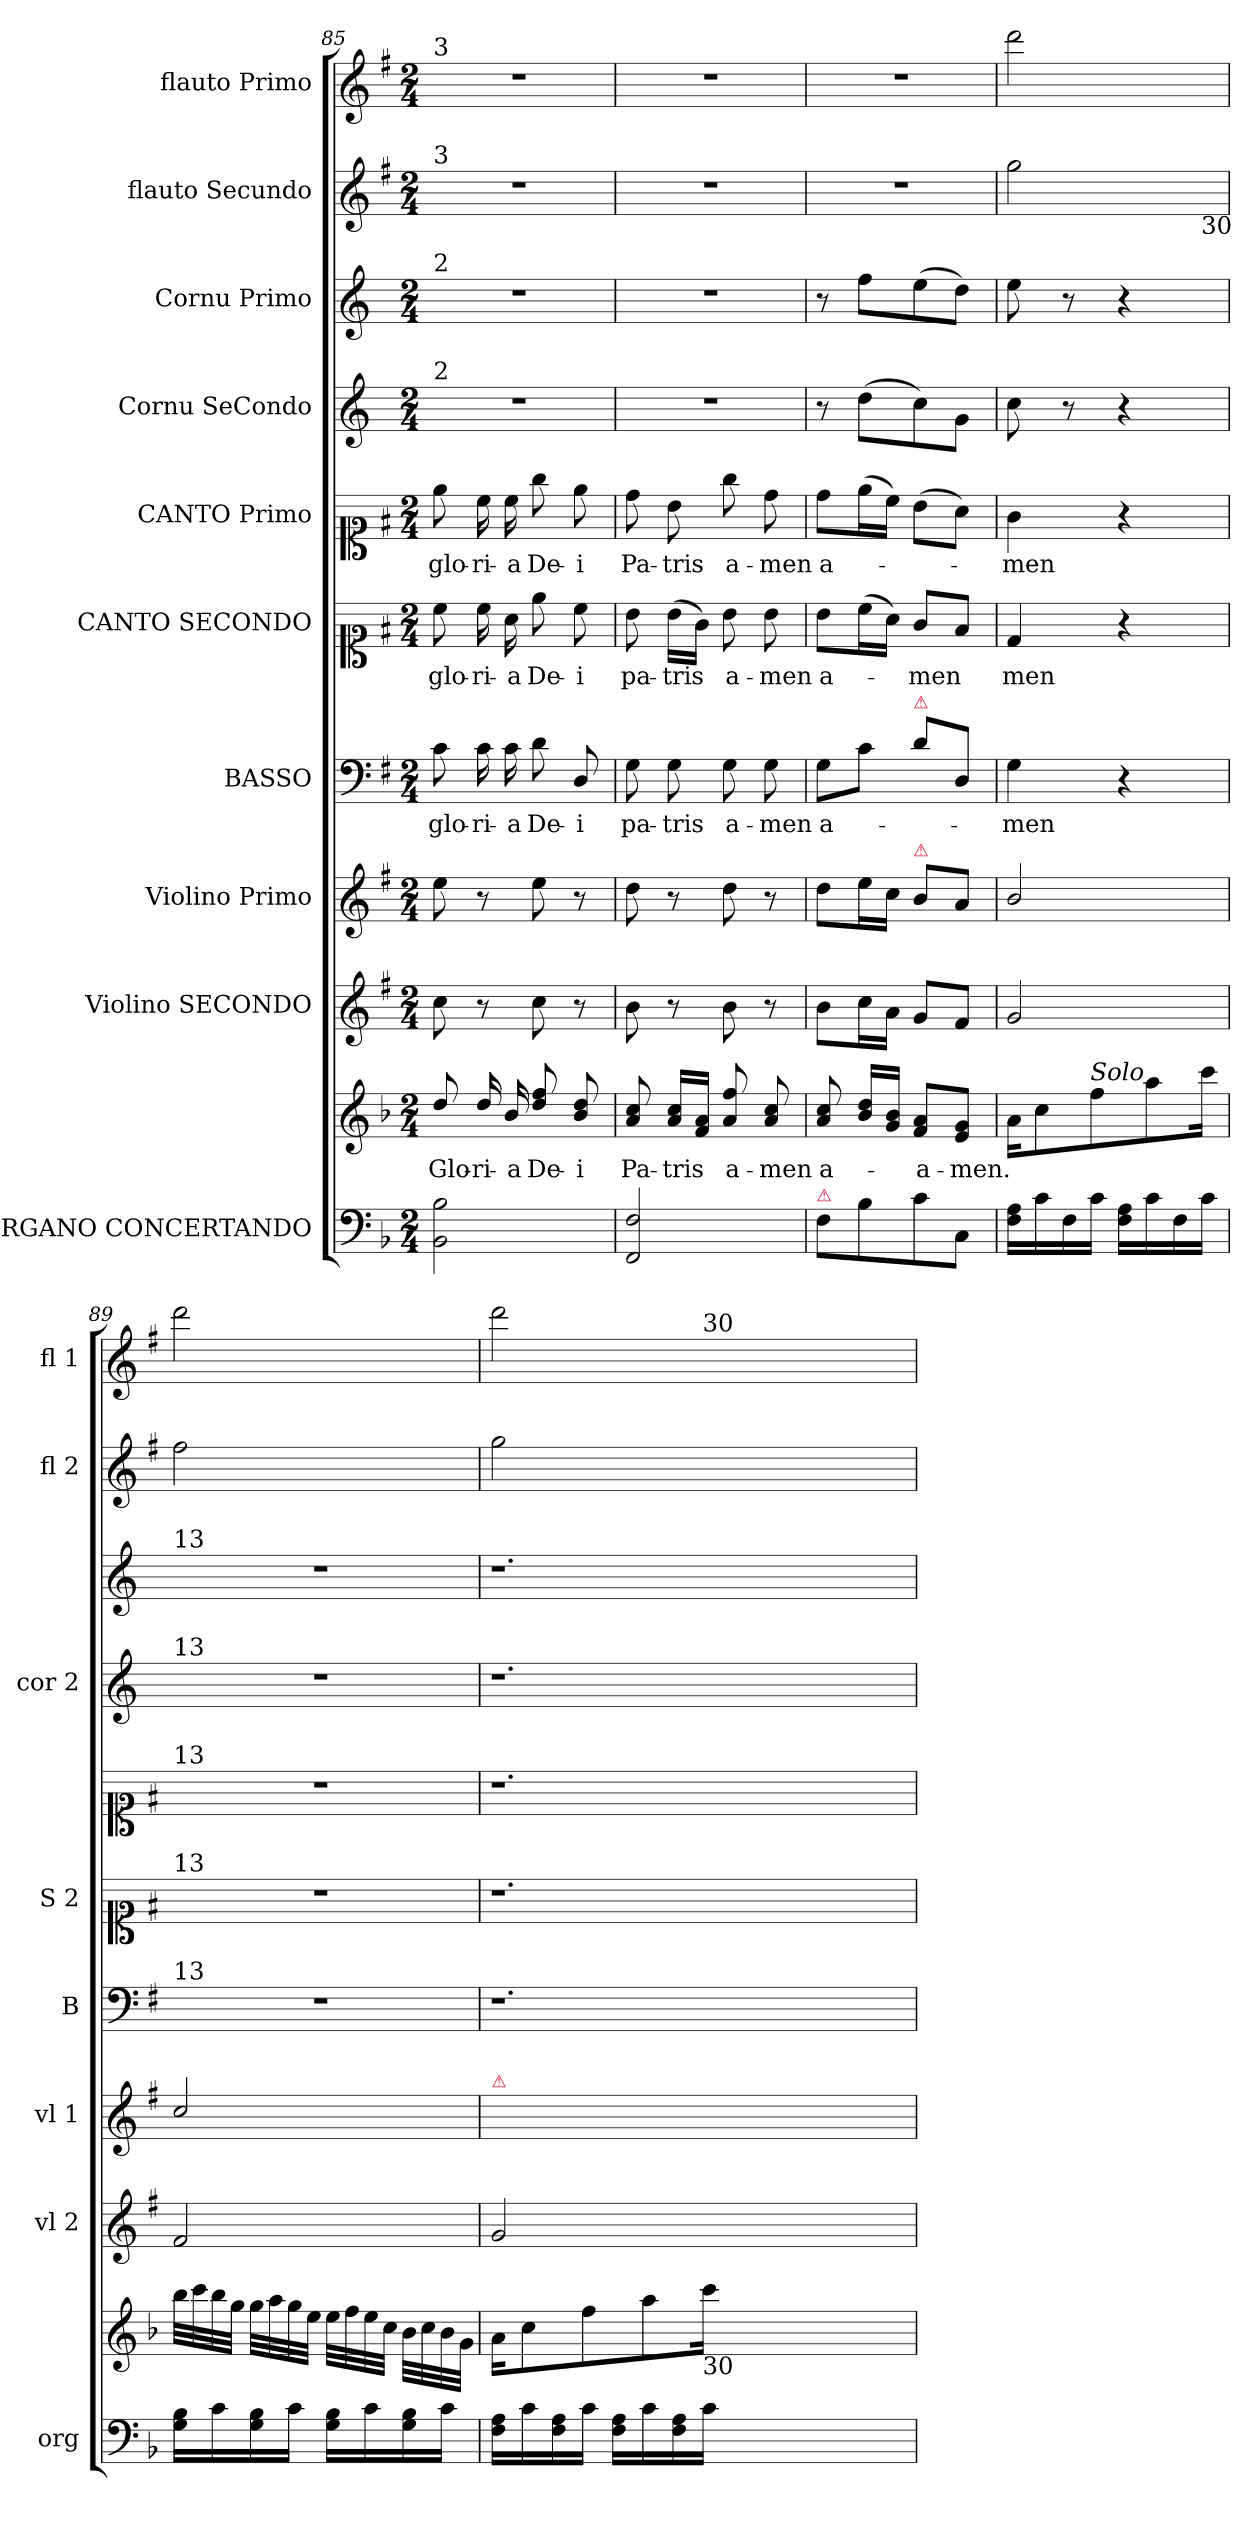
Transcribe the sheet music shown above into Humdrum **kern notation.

**kern	**kern	**text	**dynam	**kern	**dynam	**kern	**dynam	**kern	**text	**kern	**text	**kern	**text	**kern	**kern	**kern	**dynam	**kern	**dynam
*part10	*part10	*part10	*part10	*part9	*part9	*part8	*part8	*part7	*part7	*part6	*part6	*part5	*part5	*part4	*part3	*part2	*part2	*part1	*part1
*staff11	*staff10	*staff10	*staff10/11	*staff9	*staff9	*staff8	*staff8	*staff7	*staff7	*staff6	*staff6	*staff5	*staff5	*staff4	*staff3	*staff2	*staff2	*staff1	*staff1
*I"ORGANO CONCERTANDO	*	*	*	*I"Violino SECONDO	*	*I"Violino Primo	*	*I"BASSO	*	*I"CANTO SECONDO	*	*I"CANTO Primo	*	*I"Cornu SeCondo	*I"Cornu Primo	*I"flauto Secundo	*	*I"flauto Primo	*
*I'org	*	*	*	*I'vl 2	*	*I'vl 1	*	*I'B	*	*I'S 2	*	*	*	*I'cor 2	*	*I'fl 2	*	*I'fl 1	*
*clefF4	*clefG2	*	*	*clefG2	*	*clefG2	*	*clefF4	*	*clefC1	*	*clefC1	*	*clefG2	*clefG2	*clefG2	*	*clefG2	*
*ITrd-1c-2	*ITrd-1c-2	*	*	*	*	*	*	*	*	*	*	*	*	*ITrd3c5	*ITrd3c5	*	*	*	*
*k[f#]	*k[f#]	*	*	*k[f#]	*	*k[f#]	*	*k[f#]	*	*k[f#]	*	*k[f#]	*	*k[f#]	*k[f#]	*k[f#]	*	*k[f#]	*
*G:	*G:	*	*	*G:	*	*G:	*	*G:	*	*G:	*	*G:	*	*	*	*G:	*	*G:	*
*M2/4	*M2/4	*	*	*M2/4	*	*M2/4	*	*M2/4	*	*M2/4	*	*M2/4	*	*M2/4	*M2/4	*M2/4	*	*M2/4	*
=85	=85	=85	=85	=85	=85	=85	=85	=85	=85	=85	=85	=85	=85	=85	=85	=85	=85	=85	=85
!	!	!	!	!	!	!	!	!	!	!	!	!	!	!	!	!	!	!LO:TX:a:t=3	!
!	!	!	!	!	!	!	!	!	!	!	!	!	!	!	!	!LO:TX:a:t=3	!	!	!
!	!	!	!	!	!	!	!	!	!	!	!	!	!	!	!LO:TX:a:t=2	!	!	!	!
!	!	!	!	!	!	!	!	!	!	!	!	!	!	!LO:TX:a:t=2	!	!	!	!	!
2C\ 2c\	8ee/	Glo-	.	8cc\	.	8ee\	.	8c\	glo-	8cc\	glo-	8ee\	glo-	2r	2r	2r	.	2r	.
.	16ee/	-ri-	.	8r	.	8r	.	16c\	-ri-	16cc\	-ri-	16cc\	-ri-	.	.	.	.	.	.
.	16cc/	-a	.	.	.	.	.	16c\	-a	16a\	-a	16cc\	-a	.	.	.	.	.	.
.	8ee/ 8gg/	De-	.	8cc\	.	8ee\	.	8d\	De-	8ee\	De-	8gg\	De-	.	.	.	.	.	.
.	8cc/ 8ee/	-i	.	8r	.	8r	.	8D/	-i	8cc\	-i	8ee\	-i	.	.	.	.	.	.
=86	=86	=86	=86	=86	=86	=86	=86	=86	=86	=86	=86	=86	=86	=86	=86	=86	=86	=86	=86
2GG/ 2G/	8b/ 8dd/	Pa-	.	8b\	.	8dd\	.	8G\	pa-	8b\	pa-	8dd\	Pa-	2r	2r	2r	.	2r	.
.	16b/ 16dd/LL	-tris	.	8r	.	8r	.	8G\	-tris	(16b\LL	-tris	8b\	-tris	.	.	.	.	.	.
.	16g/ 16b/JJ	.	.	.	.	.	.	.	.	16g\JJ)	.	.	.	.	.	.	.	.	.
.	8b/ 8gg/	a-	.	8b\	.	8dd\	.	8G\	a-	8b\	a-	8gg\	a-	.	.	.	.	.	.
.	8b/ 8dd/	-men	.	8r	.	8r	.	8G\	-men	8b\	-men	8dd\	-men	.	.	.	.	.	.
=87	=87	=87	=87	=87	=87	=87	=87	=87	=87	=87	=87	=87	=87	=87	=87	=87	=87	=87	=87
!LO:TX:a:color=crimson:t=⚠	!	!	!	!	!	!	!	!	!	!	!	!	!	!	!	!	!	!	!
8G\L	8b/ 8dd/	a-	.	8b\L	.	8dd\L	.	8G\L	a-	8b\L	a-	8dd\L	a-	8r	8r	2r	.	2r	.
8c\	16cc/ 16ee/LL	.	.	16cc\L	.	16ee\L	.	8c\J	.	(16cc\L	.	(16ee\L	.	(8a\L	8cc\L	.	.	.	.
.	16a/ 16cc/JJ	.	.	16a\JJ	.	16cc\JJ	.	.	.	16a\JJ)	.	16cc\JJ)	.	.	.	.	.	.	.
!	!	!	!	!	!	!	!	!LO:TX:a:color=crimson:t=⚠	!	!	!	!	!	!	!	!	!	!	!
!	!	!	!	!	!	!LO:TX:a:color=crimson:t=⚠	!	!	!	!	!	!	!	!	!	!	!	!	!
8d\	8g/ 8b/L	-a-	.	8g/L	.	8b\L	.	8d\L	.	8g/L	-men	(8b\L	.	8g\)	(8b\	.	.	.	.
8D/J	8f#/ 8a/J	-men.	.	8f#/J	.	8a/J	.	8D/J	.	8f#/J	.	8a\J)	.	8d\J	8a\J)	.	.	.	.
=88	=88	=88	=88	=88	=88	=88	=88	=88	=88	=88	=88	=88	=88	=88	=88	=88	=88	=88	=88
!	!	!	!LO:DY:a	!	!LO:DY:b	!	!LO:DY:a	!	!	!	!	!	!	!	!	!	!LO:DY:a	!	!LO:DY:a
*	*	*	*	*	*	*	*	*	*	*	*	*	*	*	*	*^	*	*	*
16G\ 16B\LL	16b\KL	.	Pia&colon;	2g/	po.	2b/	Piano	4G\	-men	4d/	men	4g\	-men	8g\	8b\	2gg\	4..ryy	Piano	2ddd\	Pia
16d\	8dd\	.	.	.	.	.	.	.	.	.	.	.	.	.	.	.	.	.	.	.
16G\	.	.	.	.	.	.	.	.	.	.	.	.	.	8r	8r	.	.	.	.	.
!	!LO:TX:a:i:t=Solo	!	!	!	!	!	!	!	!	!	!	!	!	!	!	!	!	!	!	!
16d\JJ	8gg\	.	.	.	.	.	.	.	.	.	.	.	.	.	.	.	.	.	.	.
16G\ 16B\LL	.	.	.	.	.	.	.	4r	.	4r	.	4r	.	4r	4r	.	.	.	.	.
16d\	8bb\	.	.	.	.	.	.	.	.	.	.	.	.	.	.	.	.	.	.	.
16G\	.	.	.	.	.	.	.	.	.	.	.	.	.	.	.	.	.	.	.	.
!	!	!	!	!	!	!	!	!	!	!	!	!	!	!	!	!	!LO:TX:b:t=30	!	!	!
16d\JJ	16ddd\Jk	.	.	.	.	.	.	.	.	.	.	.	.	.	.	.	16ryy	.	.	.
=89	=89	=89	=89	=89	=89	=89	=89	=89	=89	=89	=89	=89	=89	=89	=89	=89	=89	=89	=89	=89
!	!	!	!	!	!	!	!	!	!	!	!	!	!	!	!LO:TX:a:t=13	!	!	!	!	!
!	!	!	!	!	!	!	!	!	!	!	!	!	!	!LO:TX:a:t=13	!	!	!	!	!	!
!	!	!	!	!	!	!	!	!	!	!	!	!LO:TX:a:t=13	!	!	!	!	!	!	!	!
!	!	!	!	!	!	!	!	!	!	!LO:TX:a:t=13	!	!	!	!	!	!	!	!	!	!
!	!	!	!	!	!	!	!	!LO:TX:a:t=13	!	!	!	!	!	!	!	!	!	!	!	!
*	*	*	*	*	*	*	*	*	*	*	*	*	*	*	*	*v	*v	*	*	*
16A\ 16c\LL	32ccc\LLL	.	.	2f#/	.	2cc/	.	2r	.	2r	.	2r	.	2r	2r	2ff#\	.	2ddd\	.
.	32ddd\	.	.	.	.	.	.	.	.	.	.	.	.	.	.	.	.	.	.
16d\	32ccc\	.	.	.	.	.	.	.	.	.	.	.	.	.	.	.	.	.	.
.	32aa\JJJ	.	.	.	.	.	.	.	.	.	.	.	.	.	.	.	.	.	.
16A\ 16c\	32aa\LLL	.	.	.	.	.	.	.	.	.	.	.	.	.	.	.	.	.	.
.	32bb\	.	.	.	.	.	.	.	.	.	.	.	.	.	.	.	.	.	.
16d\JJ	32aa\	.	.	.	.	.	.	.	.	.	.	.	.	.	.	.	.	.	.
.	32ff#\JJJ	.	.	.	.	.	.	.	.	.	.	.	.	.	.	.	.	.	.
16A\ 16c\LL	32ff#\LLL	.	.	.	.	.	.	.	.	.	.	.	.	.	.	.	.	.	.
.	32gg\	.	.	.	.	.	.	.	.	.	.	.	.	.	.	.	.	.	.
16d\	32ff#\	.	.	.	.	.	.	.	.	.	.	.	.	.	.	.	.	.	.
.	32dd\JJJ	.	.	.	.	.	.	.	.	.	.	.	.	.	.	.	.	.	.
16A\ 16c\	32cc\LLL	.	.	.	.	.	.	.	.	.	.	.	.	.	.	.	.	.	.
.	32dd\	.	.	.	.	.	.	.	.	.	.	.	.	.	.	.	.	.	.
16d\JJ	32cc\	.	.	.	.	.	.	.	.	.	.	.	.	.	.	.	.	.	.
.	32a\JJJ	.	.	.	.	.	.	.	.	.	.	.	.	.	.	.	.	.	.
=90	=90	=90	=90	=90	=90	=90	=90	=90	=90	=90	=90	=90	=90	=90	=90	=90	=90	=90	=90
!	!	!	!	!	!	!LO:TX:a:color=crimson:t=⚠	!	!	!	!	!	!	!	!	!	!	!	!	!
*	*	*	*	*	*	*	*	*	*	*	*	*	*	*	*	*	*	*^	*
16G\ 16B\LL	16b\KL	.	.	2g/	.	2b/yy	.	1.r	.	1.r	.	1.r	.	1.r	1.r	2gg\	.	2ddd\	4..ryy	.
16d\	8dd\	.	.	.	.	.	.	.	.	.	.	.	.	.	.	.	.	.	.	.
16G\ 16B\	.	.	.	.	.	.	.	.	.	.	.	.	.	.	.	.	.	.	.	.
16d\JJ	8gg\	.	.	.	.	.	.	.	.	.	.	.	.	.	.	.	.	.	.	.
16G\ 16B\LL	.	.	.	.	.	.	.	.	.	.	.	.	.	.	.	.	.	.	.	.
16d\	8bb\	.	.	.	.	.	.	.	.	.	.	.	.	.	.	.	.	.	.	.
16G\ 16B\	.	.	.	.	.	.	.	.	.	.	.	.	.	.	.	.	.	.	.	.
!	!	!	!	!	!	!	!	!	!	!	!	!	!	!	!	!	!	!	!LO:TX:a:t=30	!
!	!LO:TX:b:t=30	!	!	!	!	!	!	!	!	!	!	!	!	!	!	!	!	!	!	!
16d\JJ	16ddd\Jk	.	.	.	.	.	.	.	.	.	.	.	.	.	.	.	.	.	1ryy	.
1ryy	1ryy	.	.	1ryy	.	1ryy	.	.	.	.	.	.	.	.	.	1ryy	.	1ryy	.	.
.	.	.	.	.	.	.	.	.	.	.	.	.	.	.	.	.	.	.	16ryy	.
*	*	*	*	*	*	*	*	*	*	*	*	*	*	*	*	*	*	*v	*v	*
=	=	=	=	=	=	=	=	=	=	=	=	=	=	=	=	=	=	=	=
*-	*-	*-	*-	*-	*-	*-	*-	*-	*-	*-	*-	*-	*-	*-	*-	*-	*-	*-	*-
